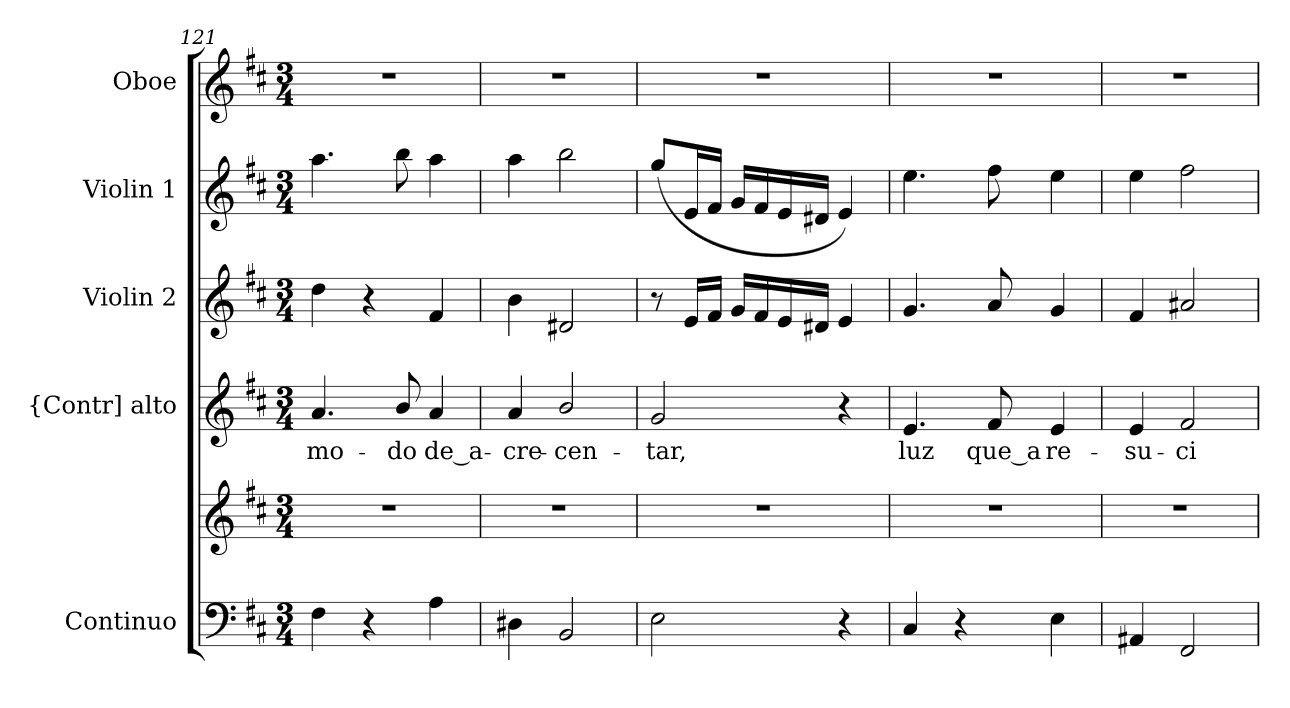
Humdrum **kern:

**kern	**kern	**kern	**text	**kern	**kern	**kern
*part5	*part5	*part4	*part4	*part3	*part2	*part1
*staff6	*staff5	*staff4	*staff4	*staff3	*staff2	*staff1
*I"Continuo	*	*I"{Contr] alto	*	*I"Violin 2	*I"Violin 1	*I"Oboe
*I'Cont.	*	*I'A.	*	*I'Vln. 2	*I'Vln. 1	*I'Ob.
*clefF4	*clefG2	*clefG2	*	*clefG2	*clefG2	*clefG2
*k[f#c#]	*k[f#c#]	*k[f#c#]	*	*k[f#c#]	*k[f#c#]	*k[f#c#]
*D:	*D:	*D:	*	*D:	*D:	*D:
*M3/4	*M3/4	*M3/4	*	*M3/4	*M3/4	*M3/4
=121	=121	=121	=121	=121	=121	=121
!	!LO:N:vis=1	!	!	!	!	!
!	!	!	!LO:LY:b:color=#000000	!	!	!LO:N:vis=1
4F#i\	2.r	4.ai/	mo-	4ddi\	4.aai\	2.r
4r	.	.	.	4r	.	.
!	!	!	!LO:LY:b:color=#000000	!	!	!
.	.	8bi/	-do	.	8bbi\	.
!	!	!	!LO:LY:b:color=#000000	!	!	!
4Ai\	.	4ai/	de_a-	4f#i/	4aai\	.
=122	=122	=122	=122	=122	=122	=122
!	!LO:N:vis=1	!	!	!	!	!
!	!	!	!LO:LY:b:color=#000000	!	!	!LO:N:vis=1
4D#Xi\	2.r	4ai/	-cre-	4bi\	4aai\	2.r
!	!	!	!LO:LY:b:color=#000000	!	!	!
2BBi/	.	2bi/	-cen-	2d#Xi/	2bbi\	.
!!LO:PB:g=z
=123	=123	=123	=123	=123	=123	=123
!	!LO:N:vis=1	!	!	!	!	!
!	!	!	!LO:LY:b:color=#000000	!	!	!LO:N:vis=1
2Ei\	2.r	2gi/	-tar,	8r	(8ggi/L	2.r
.	.	.	.	16ei/LL	16ei/L	.
.	.	.	.	16f#i/JJ	16f#i/JJ	.
.	.	.	.	16gi/LL	16gi/LL	.
.	.	.	.	16f#i/	16f#i/	.
.	.	.	.	16ei/	16ei/	.
.	.	.	.	16d#Xi/JJ	16d#Xi/JJ	.
4r	.	4r	.	4ei/	4ei/)	.
=124	=124	=124	=124	=124	=124	=124
!	!LO:N:vis=1	!	!	!	!	!
!	!	!	!LO:LY:b:color=#000000	!	!	!LO:N:vis=1
4C#i/	2.r	4.ei/	luz	4.gi/	4.eei\	2.r
4r	.	.	.	.	.	.
!	!	!	!LO:LY:b:color=#000000	!	!	!
.	.	8f#i/	que_a	8ai/	8ff#i\	.
!	!	!	!LO:LY:b:color=#000000	!	!	!
4Ei\	.	4ei/	re-	4gi/	4eei\	.
=125	=125	=125	=125	=125	=125	=125
!	!LO:N:vis=1	!	!	!	!	!
!	!	!	!LO:LY:b:color=#000000	!	!	!LO:N:vis=1
4AA#Xi/	2.r	4ei/	-su-	4f#i/	4eei\	2.r
!	!	!	!LO:LY:b:color=#000000	!	!	!
2FF#i/	.	2f#i/	-ci-	2a#Xi/	2ff#i\	.
=	=	=	=	=	=	=
*-	*-	*-	*-	*-	*-	*-
